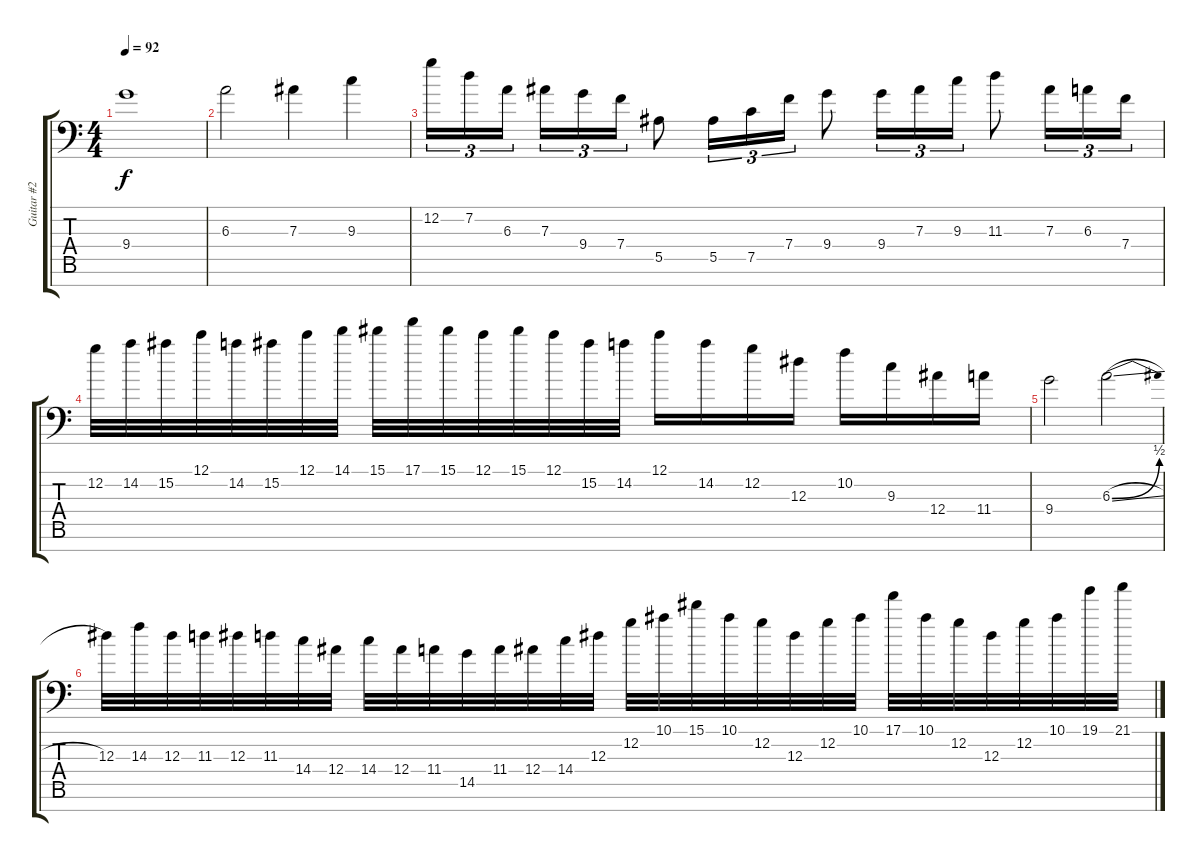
\track ("Guitar #2" "Guitar #2") {instrument distortionguitar}
\staff {score tabs}
\tuning (C4 G3 Eb3 Bb2 F2 C2 G1) {hide}
\ts (4 4)
\tempo 92
\clef f4
\ks c
9.4.1{dy f} |
6.3.2 7.3.4 9.3.4 |
12.2.16{tu (3 2)} 7.2.16{tu (3 2)} 6.3.16{tu (3 2) beam splitsecondary} 7.3.16{tu (3 2)} 9.4.16{tu (3 2)} 7.4.16{tu (3 2)} 5.5.8 5.5.16{tu (3 2)} 7.5.16{tu (3 2)} 7.4.16{tu (3 2)} 9.4.8 9.4.16{tu (3 2)} 7.3.16{tu (3 2)} 9.3.16{tu (3 2)} 11.3.8 7.3.16{tu (3 2)} 6.3.16{tu (3 2)} 7.4.16{tu (3 2)} |
12.2.32 14.2.32 15.2.32 12.1.32 14.2.32 15.2.32 12.1.32 14.1.32 15.1.32 17.1.32 15.1.32 12.1.32 15.1.32 12.1.32 15.2.32 14.2.32 12.1.16 14.2.16 12.2.16 12.3.16 10.2.16 9.3.16 12.4.16 11.4.16 |
9.4.2 6.3{be (bend 0 0 60 2) sl}.2 |
12.3.32 14.3.32 12.3.32 11.3.32 12.3.32 11.3.32 14.4.32 12.4.32 14.4.32 12.4.32 11.4.32 14.5.32 11.4.32 12.4.32 14.4.32 12.3.32 12.2.32 10.1.32 15.1.32 10.1.32 12.2.32 12.3.32 12.2.32 10.1.32 17.1.32 10.1.32 12.2.32 12.3.32 12.2.32 10.1.32 19.1.32 21.1.32
